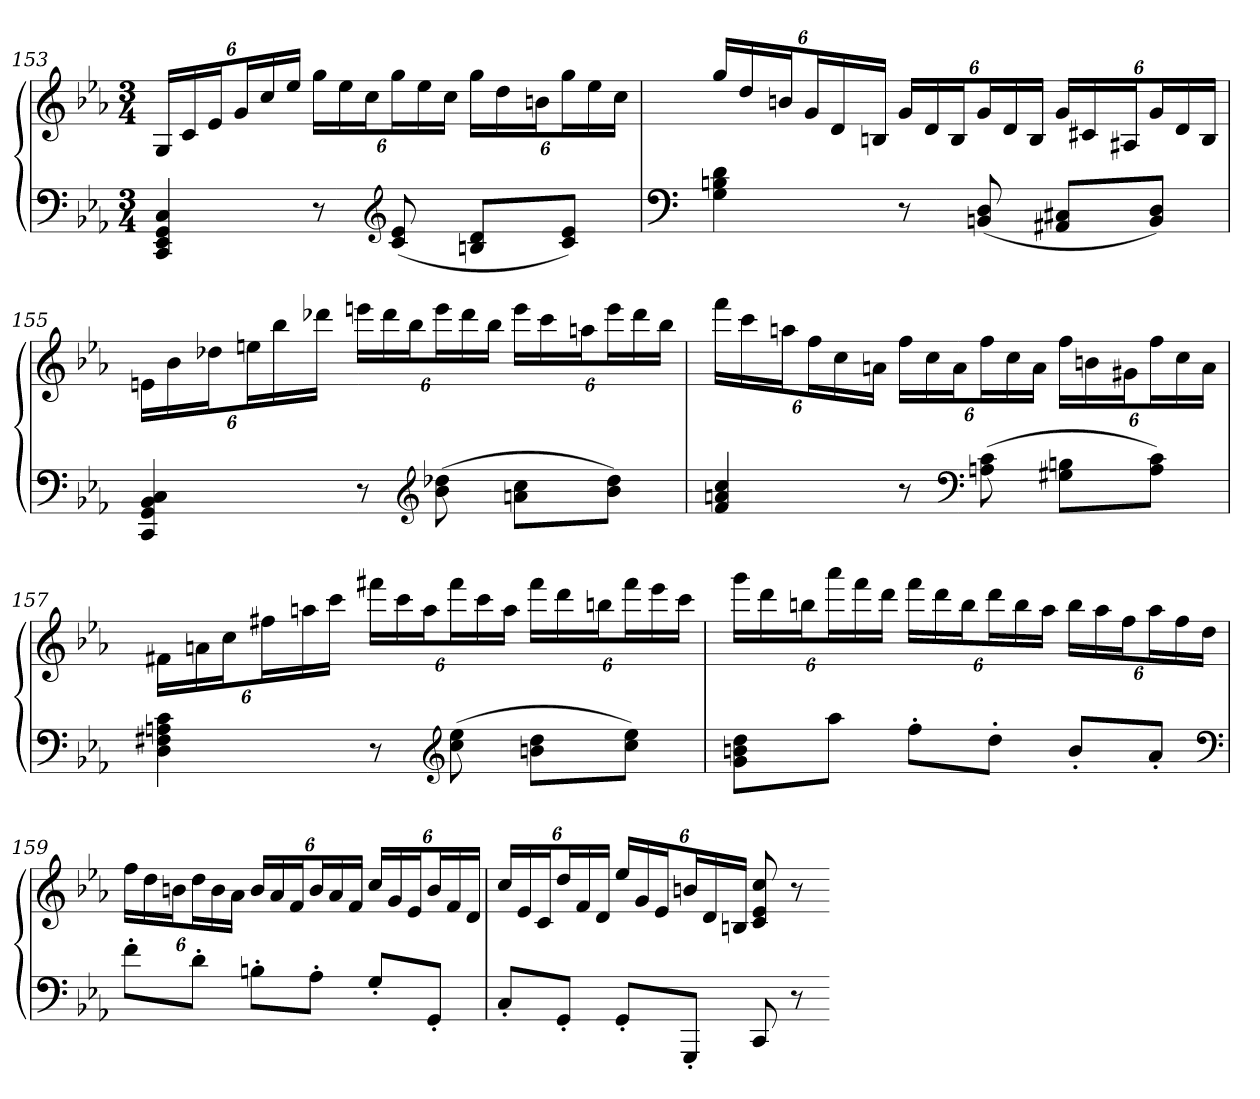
**kern	**kern
*part1	*part1
*staff2	*staff1
*clefF4	*clefG2
*k[b-e-a-]	*k[b-e-a-]
*c:	*c:
*M3/4	*M3/4
=153	=153
4CC 4EE- 4GG 4C	24GLL
.	24c
.	24e-J
.	24gL
.	24cc
.	24ee-JJ
8r	24ggLL
.	24ee-
.	24ccJ
*clefG2	*
(8c 8e-	24ggL
.	24ee-
.	24ccJJ
8Bn 8dL	24ggLL
.	24dd
.	24bnJ
8c 8e-J)	24ggL
.	24ee-
.	24ccJJ
=154	=154
*clefF4	*
4G 4Bn 4d	24ggLL
.	24dd
.	24bnJ
.	24gL
.	24d
.	24BnJJ
8r	24gLL
.	24d
.	24BJ
(8BBn 8D	24gL
.	24d
.	24BJJ
8AA#X 8C#XL	24gLL
.	24c#X
.	24A#XJ
8BB 8DJ)	24gL
.	24d
.	24BJJ
=155	=155
4CC 4GG 4BB- 4C	24enLL
.	24b-
.	24dd-XJ
.	24eenL
.	24bb-
.	24ddd-XJJ
8r	24eeenLL
.	24ddd-
.	24bb-J
*clefG2	*
(8b- 8dd-X	24eeeL
.	24ddd-
.	24bb-JJ
8an 8ccL	24eeeLL
.	24ccc
.	24aanJ
8b- 8dd-J)	24eeeL
.	24ddd-
.	24bb-JJ
=156	=156
4f 4an 4cc	24fffLL
.	24ccc
.	24aanJ
.	24ffL
.	24cc
.	24anJJ
8r	24ffLL
.	24cc
.	24aJ
*clefF4	*
(8An 8c	24ffL
.	24cc
.	24aJJ
8G#X 8BnL	24ffLL
.	24bn
.	24g#XJ
8A 8cJ)	24ffL
.	24cc
.	24aJJ
=157	=157
4D 4F#X 4An 4c	24f#XLL
.	24an
.	24ccJ
.	24ff#XL
.	24aan
.	24cccJJ
8r	24fff#XLL
.	24ccc
.	24aaJ
*clefG2	*
(8cc 8ee-	24fff#L
.	24ccc
.	24aaJJ
8bn 8ddL	24fff#LL
.	24ddd
.	24bbnJ
8cc 8ee-J)	24fff#L
.	24eee-
.	24cccJJ
=158	=158
8g 8bn 8ddL	24gggLL
.	24ddd
.	24bbnJ
8aa-J	24aaa-L
.	24fff
.	24dddJJ
8ff'L	24fffLL
.	24ddd
.	24bbJ
8dd'J	24dddL
.	24bb
.	24aa-JJ
8b'L	24bbLL
.	24aa-
.	24ffJ
8a-'J	24aa-L
.	24ff
.	24ddJJ
*clefF4	*
=159	=159
8f'L	24ffLL
.	24dd
.	24bnJ
8d'J	24ddL
.	24b
.	24a-JJ
8Bn'L	24bLL
.	24a-
.	24fJ
8A-'J	24bL
.	24a-
.	24fJJ
8G'L	24ccLL
.	24g
.	24e-J
8GG'J	24bL
.	24f
.	24dJJ
=160	=160
8C'L	24ccLL
.	24e-
.	24cJ
8GG'J	24ddL
.	24f
.	24dJJ
8GG'L	24ee-LL
.	24g
.	24e-J
8GGG'J	24bnL
.	24d
.	24BnJJ
8CC	8c 8e- 8cc
8r	8r
=-	=-
*-	*-
